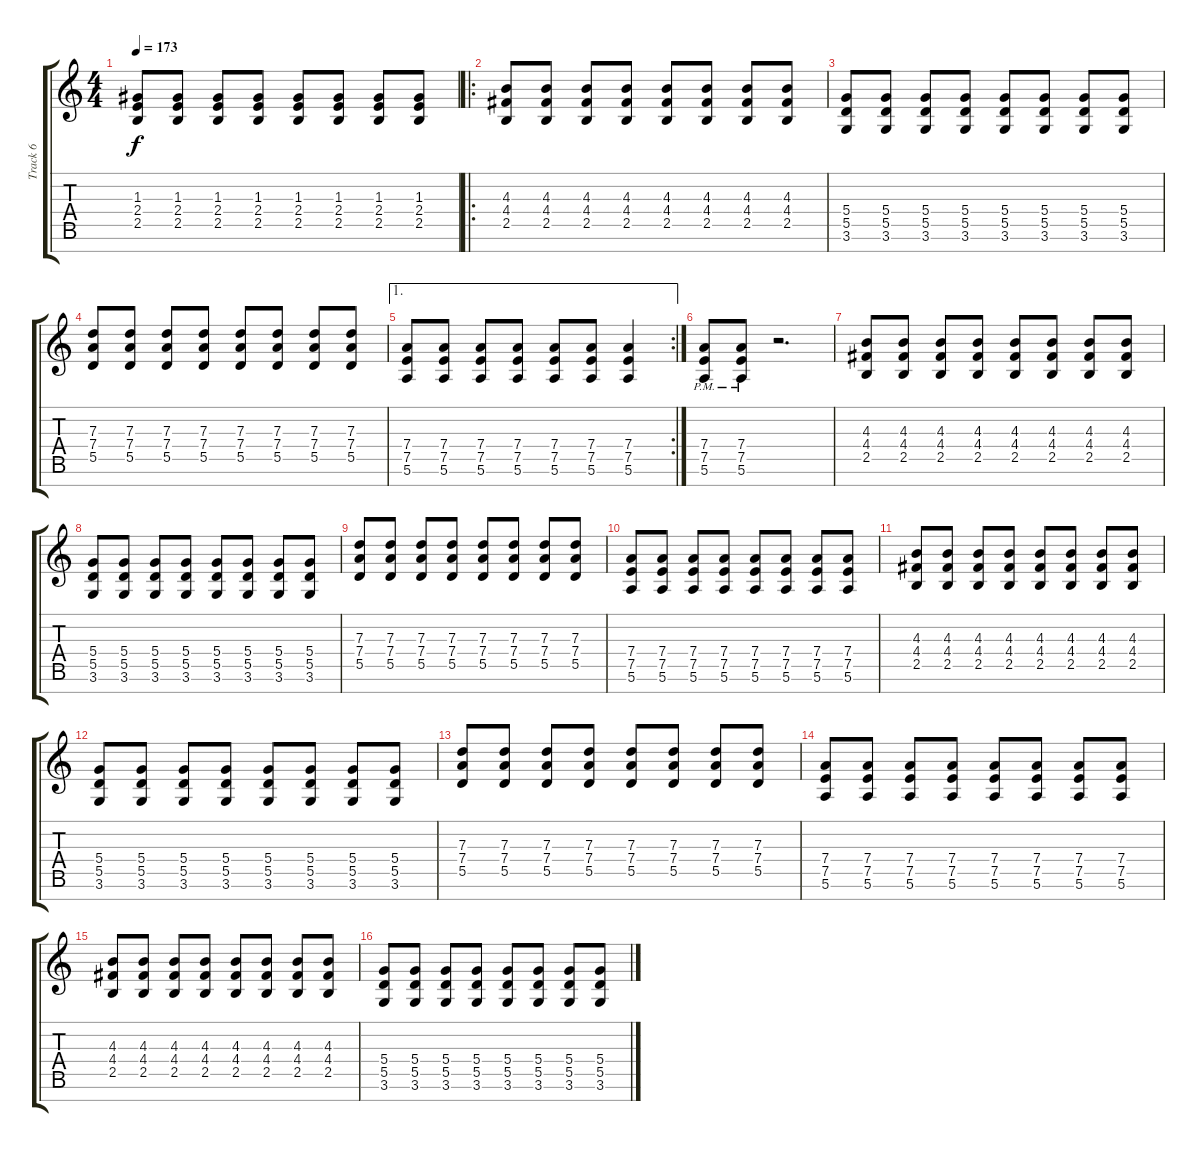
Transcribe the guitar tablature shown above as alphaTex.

\track ("Track 6" "Track 6") {instrument distortionguitar}
\staff {score tabs}
\tuning (E4 B3 G3 D3 A2 E2 B1) {hide}
\ts (4 4)
\tempo 173
\clef g2
\ks c
(1.3 2.4 2.5).8{dy f} (1.3 2.4 2.5).8 (1.3 2.4 2.5).8 (1.3 2.4 2.5).8 (1.3 2.4 2.5).8 (1.3 2.4 2.5).8 (1.3 2.4 2.5).8 (1.3 2.4 2.5).8 |
\ro
(4.3 4.4 2.5).8 (4.3 4.4 2.5).8 (4.3 4.4 2.5).8 (4.3 4.4 2.5).8 (4.3 4.4 2.5).8 (4.3 4.4 2.5).8 (4.3 4.4 2.5).8 (4.3 4.4 2.5).8 |
(5.4 5.5 3.6).8 (5.4 5.5 3.6).8 (5.4 5.5 3.6).8 (5.4 5.5 3.6).8 (5.4 5.5 3.6).8 (5.4 5.5 3.6).8 (5.4 5.5 3.6).8 (5.4 5.5 3.6).8 |
(7.3 7.4 5.5).8 (7.3 7.4 5.5).8 (7.3 7.4 5.5).8 (7.3 7.4 5.5).8 (7.3 7.4 5.5).8 (7.3 7.4 5.5).8 (7.3 7.4 5.5).8 (7.3 7.4 5.5).8 |
\ae 1
\rc 2
(7.4 7.5 5.6).8 (7.4 7.5 5.6).8 (7.4 7.5 5.6).8 (7.4 7.5 5.6).8 (7.4 7.5 5.6).8 (7.4 7.5 5.6).8 (7.4 7.5 5.6).4 |
(7.4{pm} 7.5{pm} 5.6{pm}).8 (7.4{pm} 7.5{pm} 5.6{pm}).8 r.2{d} |
(4.3 4.4 2.5).8 (4.3 4.4 2.5).8 (4.3 4.4 2.5).8 (4.3 4.4 2.5).8 (4.3 4.4 2.5).8 (4.3 4.4 2.5).8 (4.3 4.4 2.5).8 (4.3 4.4 2.5).8 |
(5.4 5.5 3.6).8 (5.4 5.5 3.6).8 (5.4 5.5 3.6).8 (5.4 5.5 3.6).8 (5.4 5.5 3.6).8 (5.4 5.5 3.6).8 (5.4 5.5 3.6).8 (5.4 5.5 3.6).8 |
(7.3 7.4 5.5).8 (7.3 7.4 5.5).8 (7.3 7.4 5.5).8 (7.3 7.4 5.5).8 (7.3 7.4 5.5).8 (7.3 7.4 5.5).8 (7.3 7.4 5.5).8 (7.3 7.4 5.5).8 |
(7.4 7.5 5.6).8 (7.4 7.5 5.6).8 (7.4 7.5 5.6).8 (7.4 7.5 5.6).8 (7.4 7.5 5.6).8 (7.4 7.5 5.6).8 (7.4 7.5 5.6).8 (7.4 7.5 5.6).8 |
(4.3 4.4 2.5).8 (4.3 4.4 2.5).8 (4.3 4.4 2.5).8 (4.3 4.4 2.5).8 (4.3 4.4 2.5).8 (4.3 4.4 2.5).8 (4.3 4.4 2.5).8 (4.3 4.4 2.5).8 |
(5.4 5.5 3.6).8 (5.4 5.5 3.6).8 (5.4 5.5 3.6).8 (5.4 5.5 3.6).8 (5.4 5.5 3.6).8 (5.4 5.5 3.6).8 (5.4 5.5 3.6).8 (5.4 5.5 3.6).8 |
(7.3 7.4 5.5).8 (7.3 7.4 5.5).8 (7.3 7.4 5.5).8 (7.3 7.4 5.5).8 (7.3 7.4 5.5).8 (7.3 7.4 5.5).8 (7.3 7.4 5.5).8 (7.3 7.4 5.5).8 |
(7.4 7.5 5.6).8 (7.4 7.5 5.6).8 (7.4 7.5 5.6).8 (7.4 7.5 5.6).8 (7.4 7.5 5.6).8 (7.4 7.5 5.6).8 (7.4 7.5 5.6).8 (7.4 7.5 5.6).8 |
(4.3 4.4 2.5).8 (4.3 4.4 2.5).8 (4.3 4.4 2.5).8 (4.3 4.4 2.5).8 (4.3 4.4 2.5).8 (4.3 4.4 2.5).8 (4.3 4.4 2.5).8 (4.3 4.4 2.5).8 |
(5.4 5.5 3.6).8 (5.4 5.5 3.6).8 (5.4 5.5 3.6).8 (5.4 5.5 3.6).8 (5.4 5.5 3.6).8 (5.4 5.5 3.6).8 (5.4 5.5 3.6).8 (5.4 5.5 3.6).8
